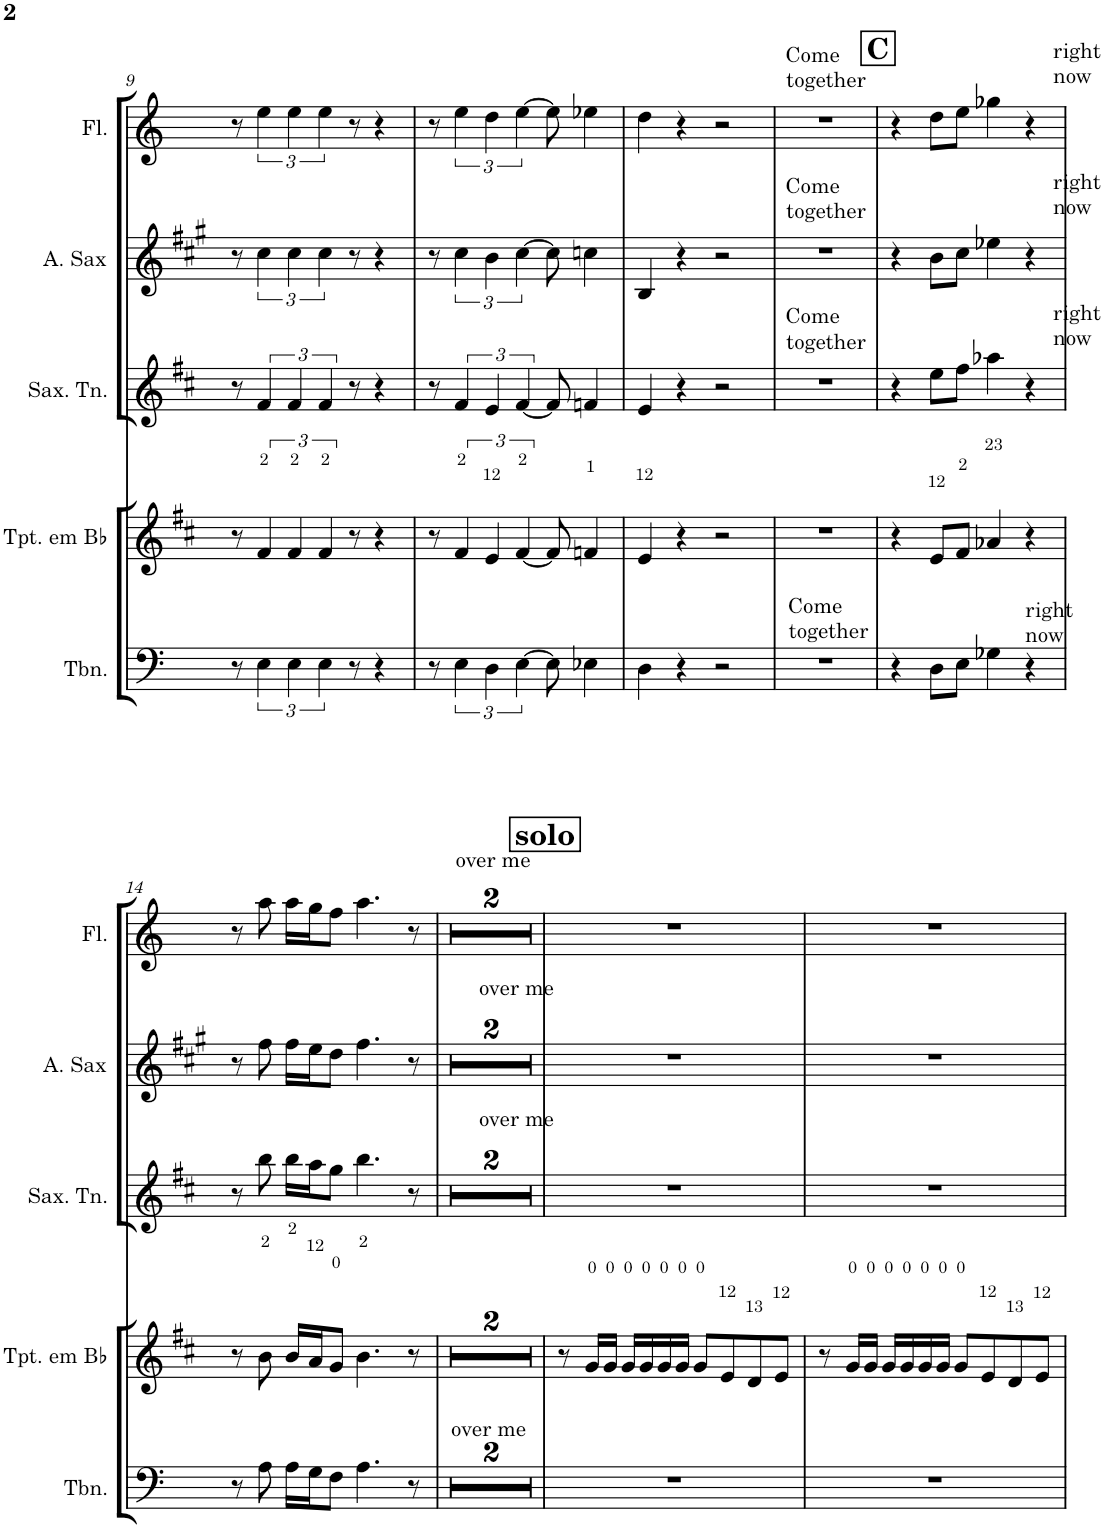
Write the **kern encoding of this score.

**kern	**kern	**kern	**kern	**kern
*part5	*part4	*part3	*part2	*part1
*staff5	*staff4	*staff3	*staff2	*staff1
*I"Trombone	*I"Trompete em Bb	*I"Saxofone Tenor	*I"Saxofone Alto	*I"Flauta Transversal
*I'Tbn.	*I'Tpt. em Bb	*I'Sax. Tn.	*	*I'Fl.
!!LO:PB:g=z
*clefF4	*clefG2	*clefG2	*clefG2	*clefG2
*	*Trd1c2	*Trd8c14	*Trd5c9	*
*k[]	*k[f#c#]	*k[f#c#]	*k[f#c#g#]	*k[]
*M4/4	*M4/4	*M4/4	*M4/4	*M4/4
=9	=9	=9	=9	=9
8r	8r	8r	8r	8r
6E\	6f#/	6f#/	6cc#\	6ee\
6E\	6f#/	6f#/	6cc#\	6ee\
6E\	6f#/	6f#/	6cc#\	6ee\
8r	8r	8r	8r	8r
4r	4r	4r	4r	4r
=10	=10	=10	=10	=10
8r	8r	8r	8r	8r
6E\	6f#/	6f#/	6cc#\	6ee\
6D\	6e/	6e/	6b\	6dd\
[6E\	[6f#/	[6f#/	[6cc#\	[6ee\
8E\]	8f#/]	8f#/]	8cc#\]	8ee\]
4E-X\	4fn/	4fn/	4ccn\	4ee-X\
=11	=11	=11	=11	=11
4D\	4e/	4e/	4B/	4dd\
4r	4r	4r	4r	4r
2r	2r	2r	2r	2r
=12	=12	=12	=12	=12
!	!	!	!	!LO:TX:a:t=Come
!	!	!	!	!LO:TX:a:t=together
!	!	!	!LO:TX:a:t=Come	!
!	!	!	!LO:TX:a:t=together	!
!	!	!LO:TX:a:t=Come	!	!
!	!	!LO:TX:a:t=together	!	!
!LO:TX:a:t=Come	!	!	!	!
!LO:TX:a:t=together	!	!	!	!
1r	1r	1r	1r	1r
!!LO:REH:place=s1:a:B:cj:fs=14:t=C
=13	=13	=13	=13	=13
4r	4r	4r	4r	4r
8D\L	8e/L	8ee\L	8b\L	8dd\L
8E\J	8f#/J	8ff#\J	8cc#\J	8ee\J
4G-X\	4a-X/	4aa-X\	4ee-X\	4gg-X\
!	!	!	!	!LO:TX:a:t=right
!	!	!	!	!LO:TX:a:t=now
!	!	!	!LO:TX:a:t=right	!
!	!	!	!LO:TX:a:t=now	!
!	!	!LO:TX:a:t=right	!	!
!	!	!LO:TX:a:t=now	!	!
!LO:TX:a:t=right	!	!	!	!
!LO:TX:a:t=now	!	!	!	!
4r	4r	4r	4r	4r
!!LO:LB:g=z
=14	=14	=14	=14	=14
8r	8r	8r	8r	8r
8A\	8b\	8bb\	8ff#\	8aa\
16A\LL	16b/LL	16bb\LL	16ff#\LL	16aa\LL
16G\J	16a/J	16aa\J	16ee\J	16gg\J
8F\J	8g/J	8gg\J	8dd\J	8ff\J
4.A\	4.b\	4.bb\	4.ff#\	4.aa\
8r	8r	8r	8r	8r
=15	=15	=15	=15	=15
!	!	!	!	!LO:TX:a:t=over me
!	!	!	!LO:TX:a:t=over me	!
!	!	!LO:TX:a:t=over me	!	!
!LO:TX:a:t=over me	!	!	!	!
1r	1r	1r	1r	1r
=16	=16	=16	=16	=16
1r	1r	1r	1r	1r
!!LO:REH:place=s1:a:B:cj:fs=14:t=solo
=17	=17	=17	=17	=17
1r	8r	1r	1r	1r
.	16g/LL	.	.	.
.	16g/JJ	.	.	.
.	16g/LL	.	.	.
.	16g/	.	.	.
.	16g/	.	.	.
.	16g/JJ	.	.	.
.	8g/L	.	.	.
.	8e/	.	.	.
.	8d/	.	.	.
.	8e/J	.	.	.
=	=	=	=	=
*-	*-	*-	*-	*-
